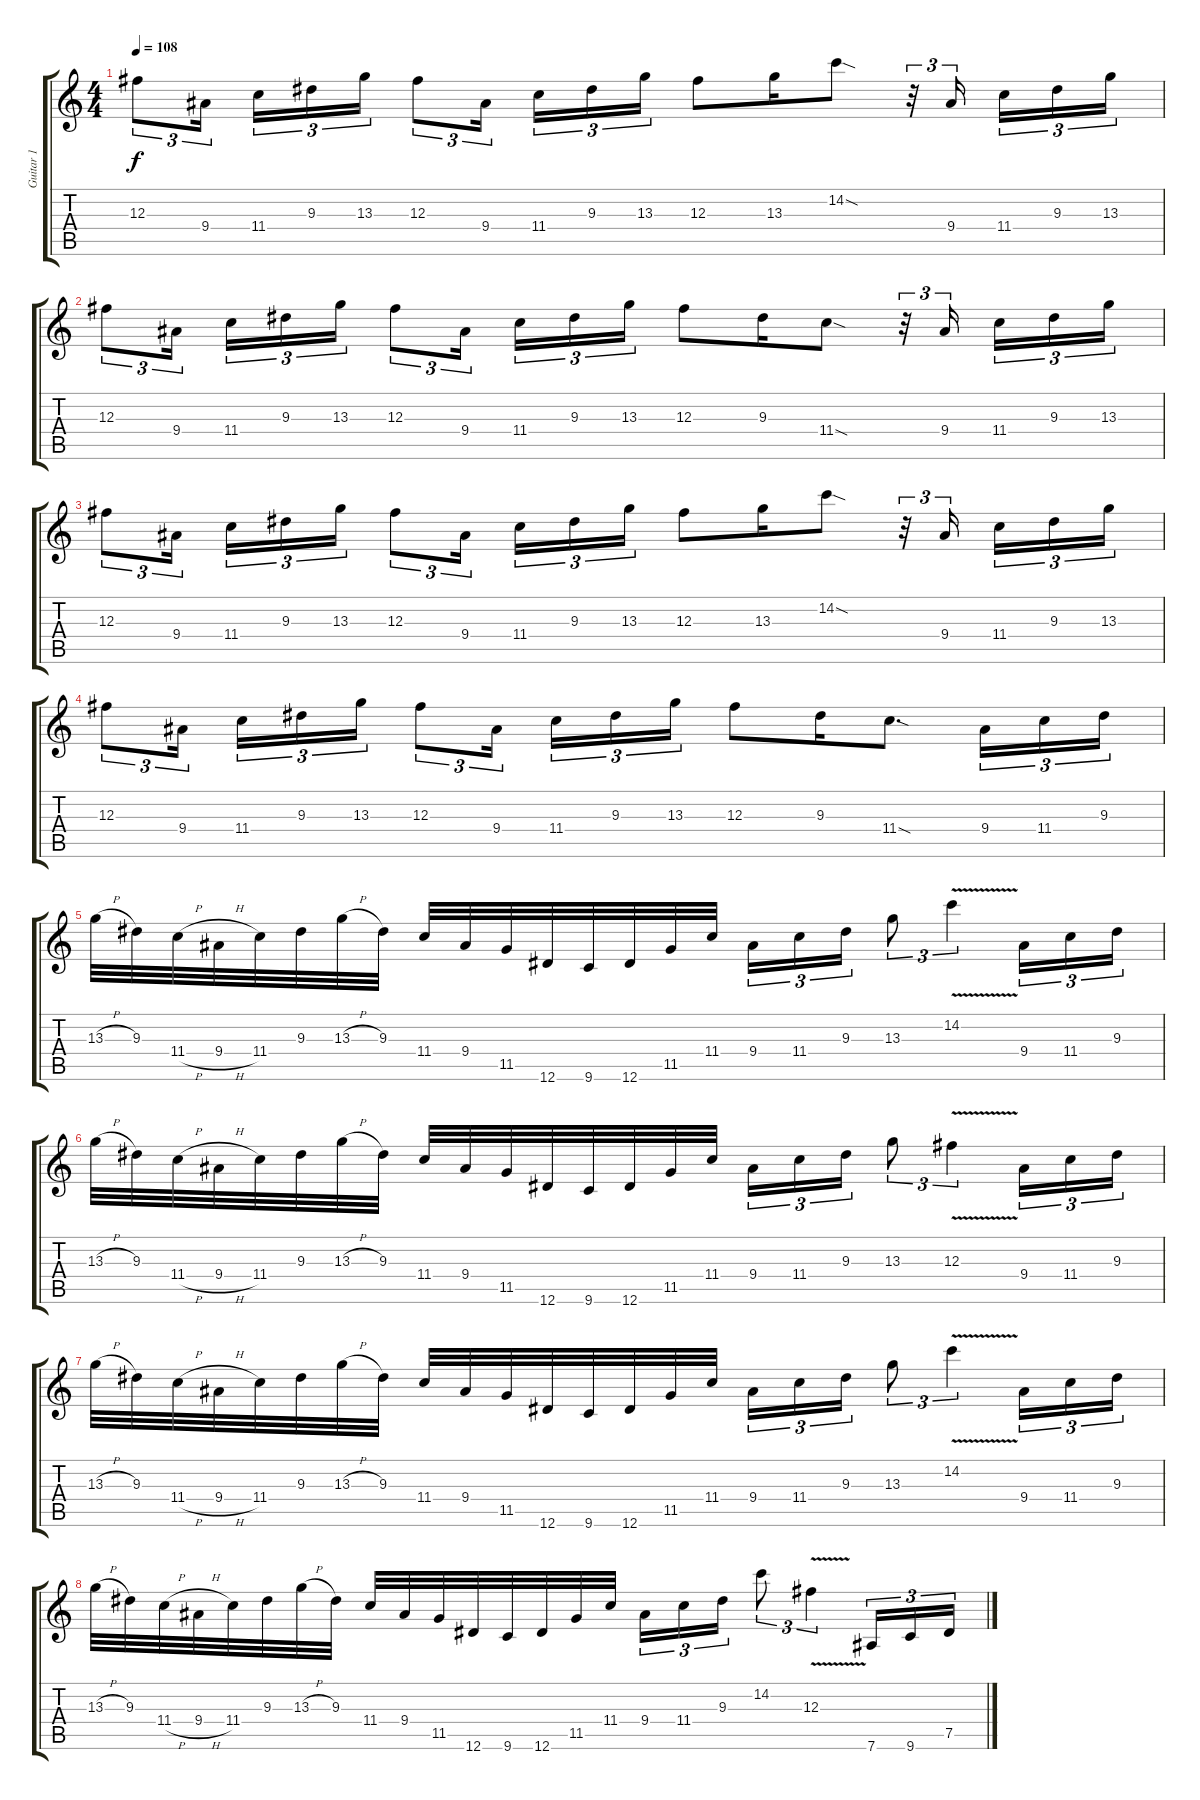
\track ("Guitar 1" "Guitar 1") {instrument distortionguitar}
\staff {score tabs}
\tuning (Eb4 Bb3 Gb3 Db3 Ab2 Eb2) {hide}
\ts (4 4)
\tempo 108
\clef g2
\ks c
12.3.8{tu (3 2) dy f} 9.4.16{tu (3 2) beam splitsecondary} 11.4.16{tu (3 2)} 9.3.16{tu (3 2)} 13.3.16{tu (3 2)} 12.3.8{tu (3 2)} 9.4.16{tu (3 2) beam splitsecondary} 11.4.16{tu (3 2)} 9.3.16{tu (3 2)} 13.3.16{tu (3 2)} 12.3.8 13.3.16 14.2{sod}.8 r.32{tu (3 2)} 9.4.16{tu (3 2) beam splitsecondary} 11.4.16{tu (3 2)} 9.3.16{tu (3 2)} 13.3.16{tu (3 2)} |
12.3.8{tu (3 2)} 9.4.16{tu (3 2) beam splitsecondary} 11.4.16{tu (3 2)} 9.3.16{tu (3 2)} 13.3.16{tu (3 2)} 12.3.8{tu (3 2)} 9.4.16{tu (3 2) beam splitsecondary} 11.4.16{tu (3 2)} 9.3.16{tu (3 2)} 13.3.16{tu (3 2)} 12.3.8 9.3.16 11.4{sod}.8 r.32{tu (3 2)} 9.4.16{tu (3 2) beam splitsecondary} 11.4.16{tu (3 2)} 9.3.16{tu (3 2)} 13.3.16{tu (3 2)} |
12.3.8{tu (3 2)} 9.4.16{tu (3 2) beam splitsecondary} 11.4.16{tu (3 2)} 9.3.16{tu (3 2)} 13.3.16{tu (3 2)} 12.3.8{tu (3 2)} 9.4.16{tu (3 2) beam splitsecondary} 11.4.16{tu (3 2)} 9.3.16{tu (3 2)} 13.3.16{tu (3 2)} 12.3.8 13.3.16 14.2{sod}.8 r.32{tu (3 2)} 9.4.16{tu (3 2) beam splitsecondary} 11.4.16{tu (3 2)} 9.3.16{tu (3 2)} 13.3.16{tu (3 2)} |
12.3.8{tu (3 2)} 9.4.16{tu (3 2) beam splitsecondary} 11.4.16{tu (3 2)} 9.3.16{tu (3 2)} 13.3.16{tu (3 2)} 12.3.8{tu (3 2)} 9.4.16{tu (3 2) beam splitsecondary} 11.4.16{tu (3 2)} 9.3.16{tu (3 2)} 13.3.16{tu (3 2)} 12.3.8 9.3.16 11.4{sod}.8{d} 9.4.16{tu (3 2)} 11.4.16{tu (3 2)} 9.3.16{tu (3 2)} |
13.3{h}.32 9.3.32 11.4{h}.32 9.4{h}.32 11.4.32 9.3.32 13.3{h}.32 9.3.32 11.4.32 9.4.32 11.5.32 12.6.32 9.6.32 12.6.32 11.5.32 11.4.32 9.4.16{tu (3 2)} 11.4.16{tu (3 2)} 9.3.16{tu (3 2)} 13.3.8{tu (3 2)} 14.2{v}.4{tu (3 2)} 9.4.16{tu (3 2)} 11.4.16{tu (3 2)} 9.3.16{tu (3 2)} |
13.3{h}.32 9.3.32 11.4{h}.32 9.4{h}.32 11.4.32 9.3.32 13.3{h}.32 9.3.32 11.4.32 9.4.32 11.5.32 12.6.32 9.6.32 12.6.32 11.5.32 11.4.32 9.4.16{tu (3 2)} 11.4.16{tu (3 2)} 9.3.16{tu (3 2)} 13.3.8{tu (3 2)} 12.3{v}.4{tu (3 2)} 9.4.16{tu (3 2)} 11.4.16{tu (3 2)} 9.3.16{tu (3 2)} |
13.3{h}.32 9.3.32 11.4{h}.32 9.4{h}.32 11.4.32 9.3.32 13.3{h}.32 9.3.32 11.4.32 9.4.32 11.5.32 12.6.32 9.6.32 12.6.32 11.5.32 11.4.32 9.4.16{tu (3 2)} 11.4.16{tu (3 2)} 9.3.16{tu (3 2)} 13.3.8{tu (3 2)} 14.2{v}.4{tu (3 2)} 9.4.16{tu (3 2)} 11.4.16{tu (3 2)} 9.3.16{tu (3 2)} |
13.3{h}.32 9.3.32 11.4{h}.32 9.4{h}.32 11.4.32 9.3.32 13.3{h}.32 9.3.32 11.4.32 9.4.32 11.5.32 12.6.32 9.6.32 12.6.32 11.5.32 11.4.32 9.4.16{tu (3 2)} 11.4.16{tu (3 2)} 9.3.16{tu (3 2)} 14.2.8{tu (3 2)} 12.3{v}.4{tu (3 2)} 7.6.16{tu (3 2)} 9.6.16{tu (3 2)} 7.5.16{tu (3 2)}
